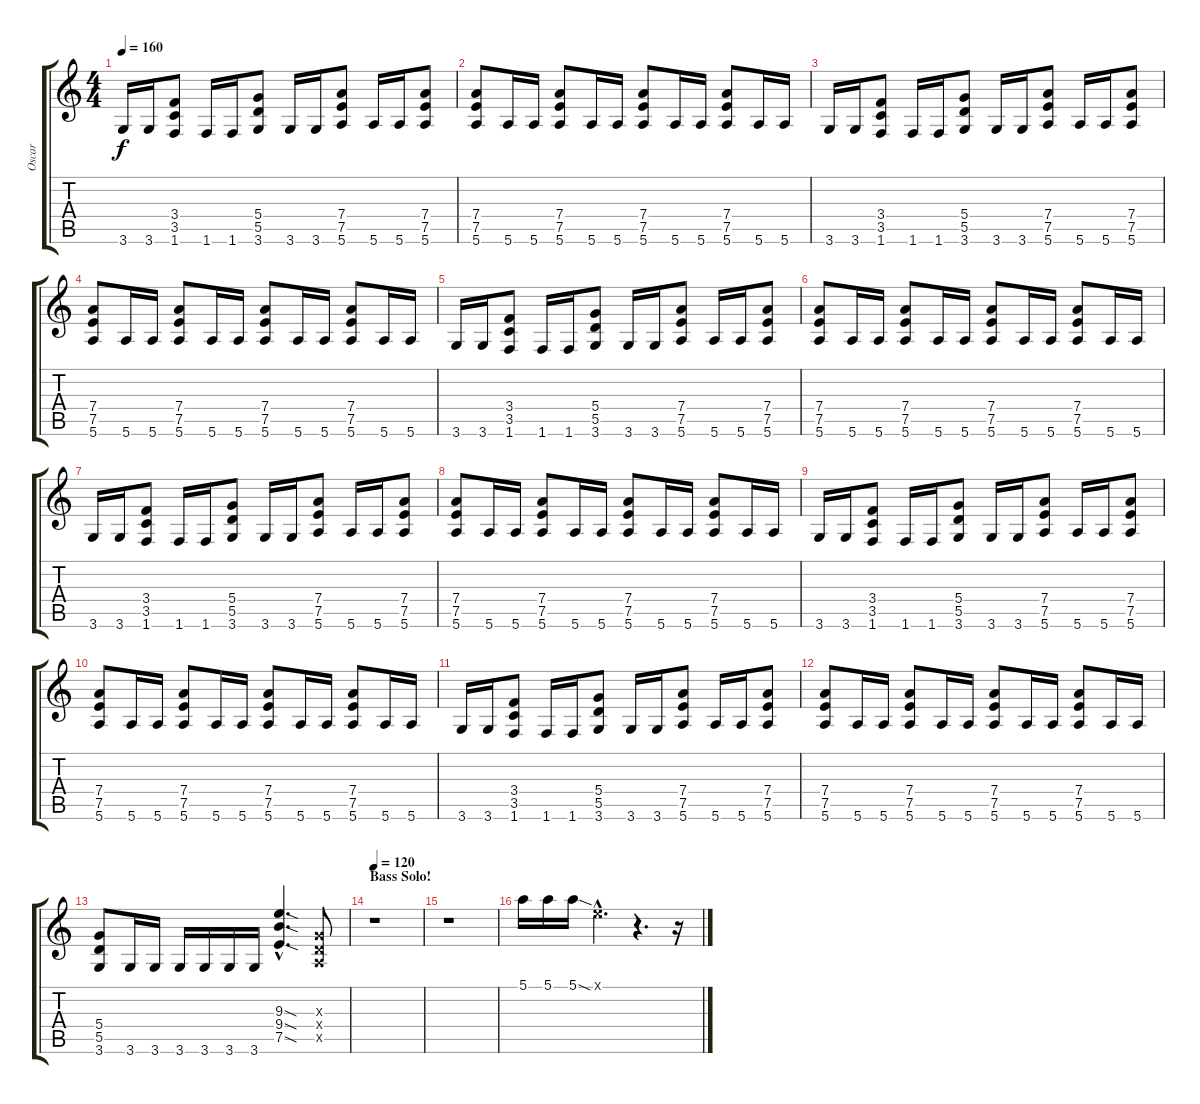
\track ("Oscar" "Oscar") {instrument distortionguitar}
\staff {score tabs}
\tuning (E4 B3 G3 D3 A2 E2) {hide}
\ts (4 4)
\tempo 160
\clef g2
\ks c
3.6.16{dy f} 3.6.16 (3.4 3.5 1.6).8 1.6.16 1.6.16 (5.4 5.5 3.6).8 3.6.16 3.6.16 (7.4 7.5 5.6).8 5.6.16 5.6.16 (7.4 7.5 5.6).8 |
(7.4 7.5 5.6).8 5.6.16 5.6.16 (7.4 7.5 5.6).8 5.6.16 5.6.16 (7.4 7.5 5.6).8 5.6.16 5.6.16 (7.4 7.5 5.6).8 5.6.16 5.6.16 |
3.6.16 3.6.16 (3.4 3.5 1.6).8 1.6.16 1.6.16 (5.4 5.5 3.6).8 3.6.16 3.6.16 (7.4 7.5 5.6).8 5.6.16 5.6.16 (7.4 7.5 5.6).8 |
(7.4 7.5 5.6).8 5.6.16 5.6.16 (7.4 7.5 5.6).8 5.6.16 5.6.16 (7.4 7.5 5.6).8 5.6.16 5.6.16 (7.4 7.5 5.6).8 5.6.16 5.6.16 |
3.6.16 3.6.16 (3.4 3.5 1.6).8 1.6.16 1.6.16 (5.4 5.5 3.6).8 3.6.16 3.6.16 (7.4 7.5 5.6).8 5.6.16 5.6.16 (7.4 7.5 5.6).8 |
(7.4 7.5 5.6).8 5.6.16 5.6.16 (7.4 7.5 5.6).8 5.6.16 5.6.16 (7.4 7.5 5.6).8 5.6.16 5.6.16 (7.4 7.5 5.6).8 5.6.16 5.6.16 |
3.6.16 3.6.16 (3.4 3.5 1.6).8 1.6.16 1.6.16 (5.4 5.5 3.6).8 3.6.16 3.6.16 (7.4 7.5 5.6).8 5.6.16 5.6.16 (7.4 7.5 5.6).8 |
(7.4 7.5 5.6).8 5.6.16 5.6.16 (7.4 7.5 5.6).8 5.6.16 5.6.16 (7.4 7.5 5.6).8 5.6.16 5.6.16 (7.4 7.5 5.6).8 5.6.16 5.6.16 |
3.6.16 3.6.16 (3.4 3.5 1.6).8 1.6.16 1.6.16 (5.4 5.5 3.6).8 3.6.16 3.6.16 (7.4 7.5 5.6).8 5.6.16 5.6.16 (7.4 7.5 5.6).8 |
(7.4 7.5 5.6).8 5.6.16 5.6.16 (7.4 7.5 5.6).8 5.6.16 5.6.16 (7.4 7.5 5.6).8 5.6.16 5.6.16 (7.4 7.5 5.6).8 5.6.16 5.6.16 |
3.6.16 3.6.16 (3.4 3.5 1.6).8 1.6.16 1.6.16 (5.4 5.5 3.6).8 3.6.16 3.6.16 (7.4 7.5 5.6).8 5.6.16 5.6.16 (7.4 7.5 5.6).8 |
(7.4 7.5 5.6).8 5.6.16 5.6.16 (7.4 7.5 5.6).8 5.6.16 5.6.16 (7.4 7.5 5.6).8 5.6.16 5.6.16 (7.4 7.5 5.6).8 5.6.16 5.6.16 |
(5.4 5.5 3.6).8 3.6.16 3.6.16 3.6.16 3.6.16 3.6.16 3.6.16 (9.3{sod hac} 9.4{sod hac} 7.5{sod hac}).4{d} (0.3{x} 0.4{x} 0.5{x}).8 |
\section ("" "Bass Solo!")
\tempo 120
r.1 |
r.1 |
5.1.16 5.1.16 5.1{sod}.16 0.1{hac x}.4{d} r.4{d} r.16
